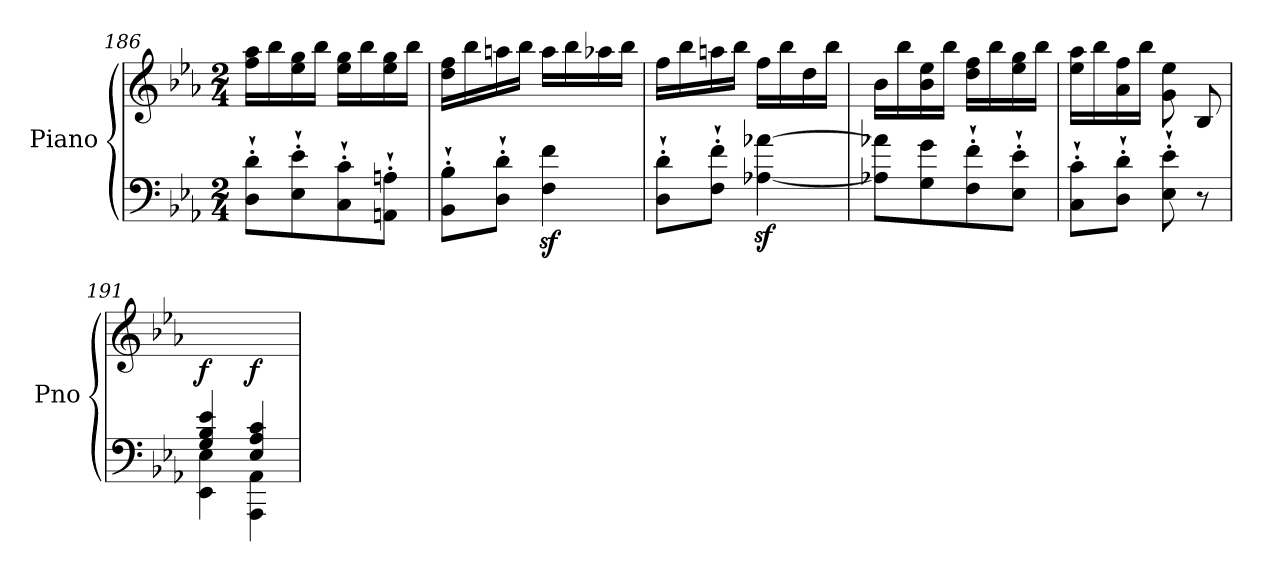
**kern	**kern	**dynam
*part1	*part1	*part1
*staff2	*staff1	*staff1/2
*I"Piano	*	*
*I'Pno	*	*
*clefF4	*clefG2	*
*k[b-e-a-]	*k[b-e-a-]	*
*M2/4	*M2/4	*
=186	=186	=186
8D\`' 8d\`'L	16ff\ 16aa-\LL	.
.	16bb-\	.
8E-\`' 8e-\`'	16ee-\ 16gg\	.
.	16bb-\JJ	.
8C\`' 8c\`'	16ee-\ 16gg\LL	.
.	16bb-\	.
8AAn\`' 8An\`'J	16ee-\ 16gg\	.
.	16bb-\JJ	.
=187	=187	=187
8BB-\`' 8B-\`'L	16dd\ 16ff\LL	.
.	16bb-\	.
8D\`' 8d\`'J	16aan\	.
.	16bb-\JJ	.
4F\z< 4f\z<	16aa\LL	.
.	16bb-\	.
.	16aa-X\	.
.	16bb-\JJ	.
=188	=188	=188
8D\`' 8d\`'L	16ff\LL	.
.	16bb-\	.
8F\`' 8f\`'J	16aan\	.
.	16bb-\JJ	.
[4A-X\z< [4a-X\z<	16ff\LL	.
.	16bb-\	.
.	16dd\	.
.	16bb-\JJ	.
!!LO:LB:g=z
=189	=189	=189
8A-X\] 8a-X\]L	16b-\LL	.
.	16bb-\	.
8G\ 8g\	16b-\ 16ee-\	.
.	16bb-\JJ	.
8F\`' 8f\`'	16dd\ 16ff\LL	.
.	16bb-\	.
8E-\`' 8e-\`'J	16ee-\ 16gg\	.
.	16bb-\JJ	.
!!LO:LB:g=z
=190	=190	=190
8C\`' 8c\`'L	16ee-\ 16aa-\LL	.
.	16bb-\	.
8D\`' 8d\`'J	16a-\ 16ff\	.
.	16bb-\JJ	.
8E-\`' 8e-\`'	8g\ 8ee-\	.
8r	8B-/	.
=191	=191	=191
*^	*	*
!	!	!	!LO:DY:b
4G/ 4B-/ 4e-/	4EE-\ 4E-\	4ryy	f
!	!	!	!LO:DY:b
4E-/ 4A-/ 4c/	4AAA-\ 4AA-\	4ryy	f
*v	*v	*	*
=	=	=
*-	*-	*-
